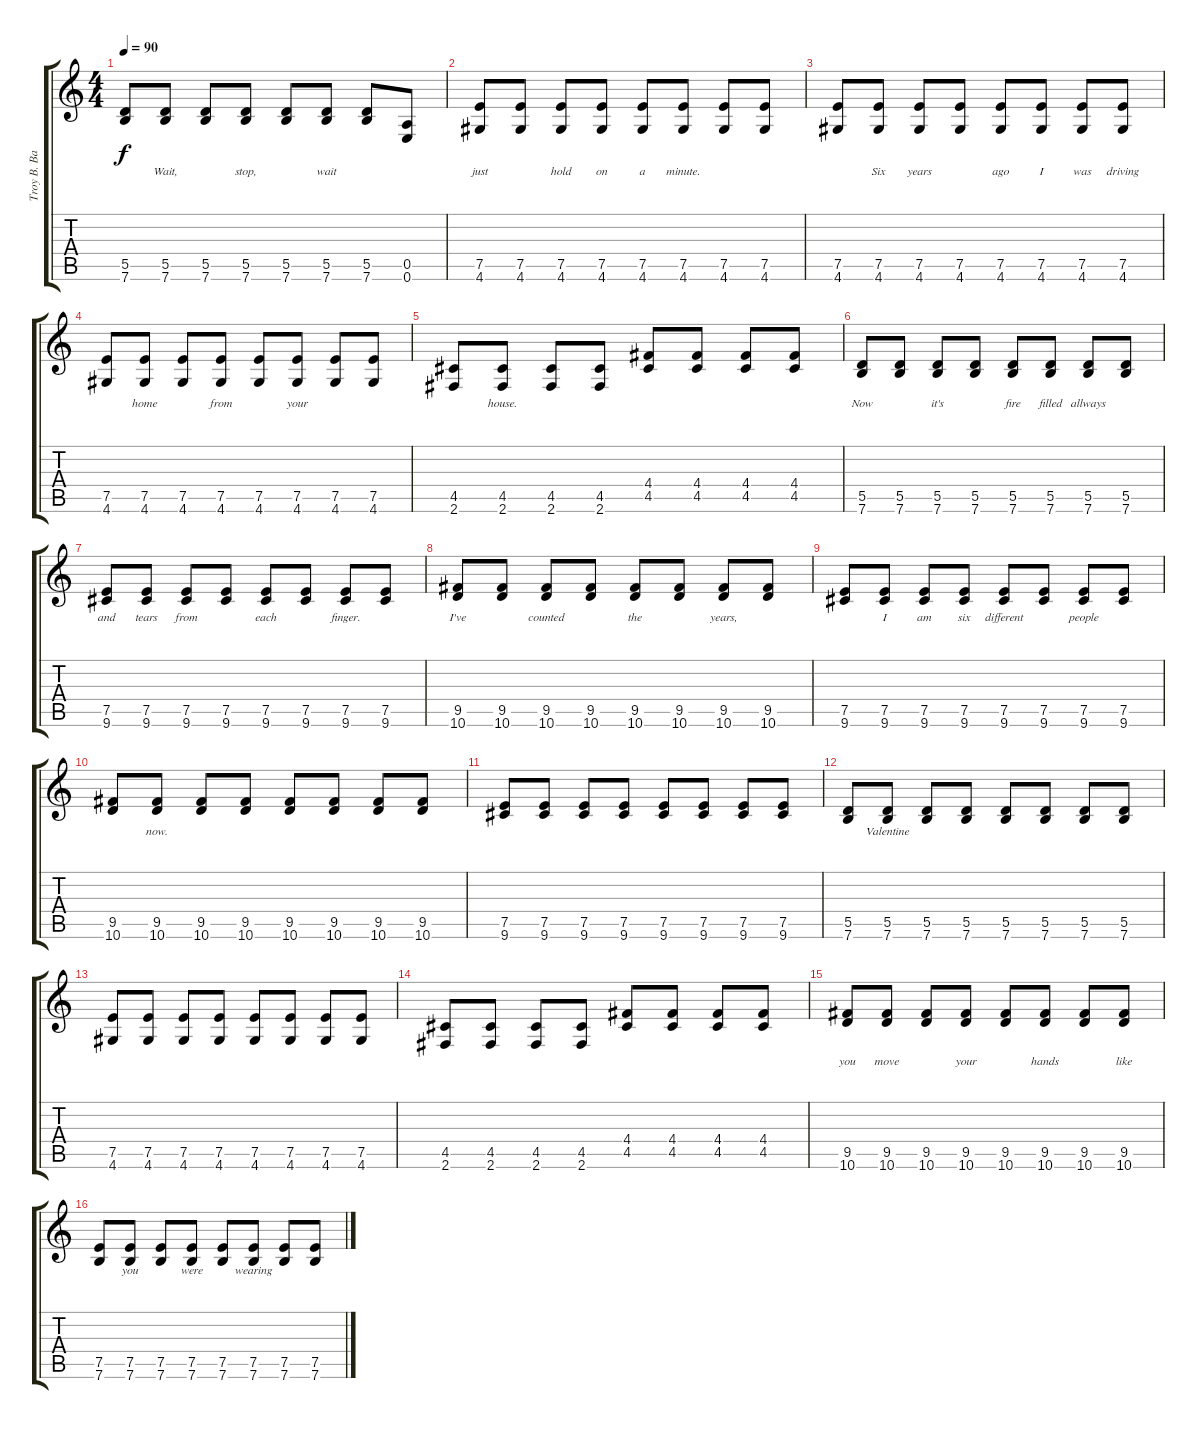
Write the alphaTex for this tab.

\track ("Troy B. Balthazar" "Troy B. Ba") {instrument electricguitarmuted}
\staff {score tabs}
\tuning (E4 B3 G3 D3 A2 E2) {hide}
\ts (4 4)
\tempo 90
\clef g2
\ks c
(5.5 7.6).8{lyrics (0 "") lyrics (1 "") lyrics (2 "") lyrics (3 "") lyrics (4 "") dy f instrument electricguitarmuted} (5.5 7.6).8{lyrics (0 "Wait,") lyrics (1 "") lyrics (2 "") lyrics (3 "") lyrics (4 "")} (5.5 7.6).8{lyrics (0 "") lyrics (1 "") lyrics (2 "") lyrics (3 "") lyrics (4 "")} (5.5 7.6).8{lyrics (0 "stop,") lyrics (1 "") lyrics (2 "") lyrics (3 "") lyrics (4 "")} (5.5 7.6).8{lyrics (0 "") lyrics (1 "") lyrics (2 "") lyrics (3 "") lyrics (4 "")} (5.5 7.6).8{lyrics (0 "wait") lyrics (1 "") lyrics (2 "") lyrics (3 "") lyrics (4 "")} (5.5 7.6).8{lyrics (0 "") lyrics (1 "") lyrics (2 "") lyrics (3 "") lyrics (4 "")} (0.5 0.6).8{lyrics (0 "") lyrics (1 "") lyrics (2 "") lyrics (3 "") lyrics (4 "")} |
(7.5 4.6).8{lyrics (0 "just") lyrics (1 "") lyrics (2 "") lyrics (3 "") lyrics (4 "")} (7.5 4.6).8{lyrics (0 "") lyrics (1 "") lyrics (2 "") lyrics (3 "") lyrics (4 "")} (7.5 4.6).8{lyrics (0 "hold") lyrics (1 "") lyrics (2 "") lyrics (3 "") lyrics (4 "")} (7.5 4.6).8{lyrics (0 "on") lyrics (1 "") lyrics (2 "") lyrics (3 "") lyrics (4 "")} (7.5 4.6).8{lyrics (0 "a") lyrics (1 "") lyrics (2 "") lyrics (3 "") lyrics (4 "")} (7.5 4.6).8{lyrics (0 "minute.") lyrics (1 "") lyrics (2 "") lyrics (3 "") lyrics (4 "")} (7.5 4.6).8{lyrics (0 "") lyrics (1 "") lyrics (2 "") lyrics (3 "") lyrics (4 "")} (7.5 4.6).8{lyrics (0 "") lyrics (1 "") lyrics (2 "") lyrics (3 "") lyrics (4 "")} |
(7.5 4.6).8{lyrics (0 "") lyrics (1 "") lyrics (2 "") lyrics (3 "") lyrics (4 "")} (7.5 4.6).8{lyrics (0 "Six") lyrics (1 "") lyrics (2 "") lyrics (3 "") lyrics (4 "")} (7.5 4.6).8{lyrics (0 "years") lyrics (1 "") lyrics (2 "") lyrics (3 "") lyrics (4 "")} (7.5 4.6).8{lyrics (0 "") lyrics (1 "") lyrics (2 "") lyrics (3 "") lyrics (4 "")} (7.5 4.6).8{lyrics (0 "ago") lyrics (1 "") lyrics (2 "") lyrics (3 "") lyrics (4 "")} (7.5 4.6).8{lyrics (0 "I") lyrics (1 "") lyrics (2 "") lyrics (3 "") lyrics (4 "")} (7.5 4.6).8{lyrics (0 "was") lyrics (1 "") lyrics (2 "") lyrics (3 "") lyrics (4 "")} (7.5 4.6).8{lyrics (0 "driving") lyrics (1 "") lyrics (2 "") lyrics (3 "") lyrics (4 "")} |
(7.5 4.6).8{lyrics (0 "") lyrics (1 "") lyrics (2 "") lyrics (3 "") lyrics (4 "")} (7.5 4.6).8{lyrics (0 "home") lyrics (1 "") lyrics (2 "") lyrics (3 "") lyrics (4 "")} (7.5 4.6).8{lyrics (0 "") lyrics (1 "") lyrics (2 "") lyrics (3 "") lyrics (4 "")} (7.5 4.6).8{lyrics (0 "from") lyrics (1 "") lyrics (2 "") lyrics (3 "") lyrics (4 "")} (7.5 4.6).8{lyrics (0 "") lyrics (1 "") lyrics (2 "") lyrics (3 "") lyrics (4 "")} (7.5 4.6).8{lyrics (0 "your") lyrics (1 "") lyrics (2 "") lyrics (3 "") lyrics (4 "")} (7.5 4.6).8{lyrics (0 "") lyrics (1 "") lyrics (2 "") lyrics (3 "") lyrics (4 "")} (7.5 4.6).8{lyrics (0 "") lyrics (1 "") lyrics (2 "") lyrics (3 "") lyrics (4 "")} |
(4.5 2.6).8{lyrics (0 "") lyrics (1 "") lyrics (2 "") lyrics (3 "") lyrics (4 "")} (4.5 2.6).8{lyrics (0 "house.") lyrics (1 "") lyrics (2 "") lyrics (3 "") lyrics (4 "")} (4.5 2.6).8{lyrics (0 "") lyrics (1 "") lyrics (2 "") lyrics (3 "") lyrics (4 "")} (4.5 2.6).8{lyrics (0 "") lyrics (1 "") lyrics (2 "") lyrics (3 "") lyrics (4 "")} (4.4 4.5).8{lyrics (0 "") lyrics (1 "") lyrics (2 "") lyrics (3 "") lyrics (4 "")} (4.4 4.5).8{lyrics (0 "") lyrics (1 "") lyrics (2 "") lyrics (3 "") lyrics (4 "")} (4.4 4.5).8{lyrics (0 "") lyrics (1 "") lyrics (2 "") lyrics (3 "") lyrics (4 "")} (4.4 4.5).8{lyrics (0 "") lyrics (1 "") lyrics (2 "") lyrics (3 "") lyrics (4 "")} |
(5.5 7.6).8{lyrics (0 "Now") lyrics (1 "") lyrics (2 "") lyrics (3 "") lyrics (4 "")} (5.5 7.6).8{lyrics (0 "") lyrics (1 "") lyrics (2 "") lyrics (3 "") lyrics (4 "")} (5.5 7.6).8{lyrics (0 "it's") lyrics (1 "") lyrics (2 "") lyrics (3 "") lyrics (4 "")} (5.5 7.6).8{lyrics (0 "") lyrics (1 "") lyrics (2 "") lyrics (3 "") lyrics (4 "")} (5.5 7.6).8{lyrics (0 "fire") lyrics (1 "") lyrics (2 "") lyrics (3 "") lyrics (4 "")} (5.5 7.6).8{lyrics (0 "filled") lyrics (1 "") lyrics (2 "") lyrics (3 "") lyrics (4 "")} (5.5 7.6).8{lyrics (0 "allways") lyrics (1 "") lyrics (2 "") lyrics (3 "") lyrics (4 "")} (5.5 7.6).8{lyrics (0 "") lyrics (1 "") lyrics (2 "") lyrics (3 "") lyrics (4 "")} |
(7.5 9.6).8{lyrics (0 "and") lyrics (1 "") lyrics (2 "") lyrics (3 "") lyrics (4 "")} (7.5 9.6).8{lyrics (0 "tears") lyrics (1 "") lyrics (2 "") lyrics (3 "") lyrics (4 "")} (7.5 9.6).8{lyrics (0 "from") lyrics (1 "") lyrics (2 "") lyrics (3 "") lyrics (4 "")} (7.5 9.6).8{lyrics (0 "") lyrics (1 "") lyrics (2 "") lyrics (3 "") lyrics (4 "")} (7.5 9.6).8{lyrics (0 "each") lyrics (1 "") lyrics (2 "") lyrics (3 "") lyrics (4 "")} (7.5 9.6).8{lyrics (0 "") lyrics (1 "") lyrics (2 "") lyrics (3 "") lyrics (4 "")} (7.5 9.6).8{lyrics (0 "finger.") lyrics (1 "") lyrics (2 "") lyrics (3 "") lyrics (4 "")} (7.5 9.6).8{lyrics (0 "") lyrics (1 "") lyrics (2 "") lyrics (3 "") lyrics (4 "")} |
(9.5 10.6).8{lyrics (0 "I've") lyrics (1 "") lyrics (2 "") lyrics (3 "") lyrics (4 "")} (9.5 10.6).8{lyrics (0 "") lyrics (1 "") lyrics (2 "") lyrics (3 "") lyrics (4 "")} (9.5 10.6).8{lyrics (0 "counted") lyrics (1 "") lyrics (2 "") lyrics (3 "") lyrics (4 "")} (9.5 10.6).8{lyrics (0 "") lyrics (1 "") lyrics (2 "") lyrics (3 "") lyrics (4 "")} (9.5 10.6).8{lyrics (0 "the") lyrics (1 "") lyrics (2 "") lyrics (3 "") lyrics (4 "")} (9.5 10.6).8{lyrics (0 "") lyrics (1 "") lyrics (2 "") lyrics (3 "") lyrics (4 "")} (9.5 10.6).8{lyrics (0 "years,") lyrics (1 "") lyrics (2 "") lyrics (3 "") lyrics (4 "")} (9.5 10.6).8{lyrics (0 "") lyrics (1 "") lyrics (2 "") lyrics (3 "") lyrics (4 "")} |
(7.5 9.6).8{lyrics (0 "") lyrics (1 "") lyrics (2 "") lyrics (3 "") lyrics (4 "")} (7.5 9.6).8{lyrics (0 "I") lyrics (1 "") lyrics (2 "") lyrics (3 "") lyrics (4 "")} (7.5 9.6).8{lyrics (0 "am") lyrics (1 "") lyrics (2 "") lyrics (3 "") lyrics (4 "")} (7.5 9.6).8{lyrics (0 "six") lyrics (1 "") lyrics (2 "") lyrics (3 "") lyrics (4 "")} (7.5 9.6).8{lyrics (0 "different") lyrics (1 "") lyrics (2 "") lyrics (3 "") lyrics (4 "")} (7.5 9.6).8{lyrics (0 "") lyrics (1 "") lyrics (2 "") lyrics (3 "") lyrics (4 "")} (7.5 9.6).8{lyrics (0 "people") lyrics (1 "") lyrics (2 "") lyrics (3 "") lyrics (4 "")} (7.5 9.6).8{lyrics (0 "") lyrics (1 "") lyrics (2 "") lyrics (3 "") lyrics (4 "")} |
(9.5 10.6).8{lyrics (0 "") lyrics (1 "") lyrics (2 "") lyrics (3 "") lyrics (4 "")} (9.5 10.6).8{lyrics (0 "now.") lyrics (1 "") lyrics (2 "") lyrics (3 "") lyrics (4 "")} (9.5 10.6).8{lyrics (0 "") lyrics (1 "") lyrics (2 "") lyrics (3 "") lyrics (4 "")} (9.5 10.6).8{lyrics (0 "") lyrics (1 "") lyrics (2 "") lyrics (3 "") lyrics (4 "")} (9.5 10.6).8{lyrics (0 "") lyrics (1 "") lyrics (2 "") lyrics (3 "") lyrics (4 "")} (9.5 10.6).8{lyrics (0 "") lyrics (1 "") lyrics (2 "") lyrics (3 "") lyrics (4 "")} (9.5 10.6).8{lyrics (0 "") lyrics (1 "") lyrics (2 "") lyrics (3 "") lyrics (4 "")} (9.5 10.6).8{lyrics (0 "") lyrics (1 "") lyrics (2 "") lyrics (3 "") lyrics (4 "")} |
(7.5 9.6).8{lyrics (0 "") lyrics (1 "") lyrics (2 "") lyrics (3 "") lyrics (4 "")} (7.5 9.6).8{lyrics (0 "") lyrics (1 "") lyrics (2 "") lyrics (3 "") lyrics (4 "")} (7.5 9.6).8{lyrics (0 "") lyrics (1 "") lyrics (2 "") lyrics (3 "") lyrics (4 "")} (7.5 9.6).8{lyrics (0 "") lyrics (1 "") lyrics (2 "") lyrics (3 "") lyrics (4 "")} (7.5 9.6).8{lyrics (0 "") lyrics (1 "") lyrics (2 "") lyrics (3 "") lyrics (4 "")} (7.5 9.6).8{lyrics (0 "") lyrics (1 "") lyrics (2 "") lyrics (3 "") lyrics (4 "")} (7.5 9.6).8{lyrics (0 "") lyrics (1 "") lyrics (2 "") lyrics (3 "") lyrics (4 "")} (7.5 9.6).8{lyrics (0 "") lyrics (1 "") lyrics (2 "") lyrics (3 "") lyrics (4 "")} |
(5.5 7.6).8{lyrics (0 "") lyrics (1 "") lyrics (2 "") lyrics (3 "") lyrics (4 "")} (5.5 7.6).8{lyrics (0 "Valentine") lyrics (1 "") lyrics (2 "") lyrics (3 "") lyrics (4 "")} (5.5 7.6).8{lyrics (0 "") lyrics (1 "") lyrics (2 "") lyrics (3 "") lyrics (4 "")} (5.5 7.6).8{lyrics (0 "") lyrics (1 "") lyrics (2 "") lyrics (3 "") lyrics (4 "")} (5.5 7.6).8{lyrics (0 "") lyrics (1 "") lyrics (2 "") lyrics (3 "") lyrics (4 "")} (5.5 7.6).8{lyrics (0 "") lyrics (1 "") lyrics (2 "") lyrics (3 "") lyrics (4 "")} (5.5 7.6).8{lyrics (0 "") lyrics (1 "") lyrics (2 "") lyrics (3 "") lyrics (4 "")} (5.5 7.6).8{lyrics (0 "") lyrics (1 "") lyrics (2 "") lyrics (3 "") lyrics (4 "")} |
(7.5 4.6).8{lyrics (0 "") lyrics (1 "") lyrics (2 "") lyrics (3 "") lyrics (4 "")} (7.5 4.6).8{lyrics (0 "") lyrics (1 "") lyrics (2 "") lyrics (3 "") lyrics (4 "")} (7.5 4.6).8{lyrics (0 "") lyrics (1 "") lyrics (2 "") lyrics (3 "") lyrics (4 "")} (7.5 4.6).8{lyrics (0 "") lyrics (1 "") lyrics (2 "") lyrics (3 "") lyrics (4 "")} (7.5 4.6).8{lyrics (0 "") lyrics (1 "") lyrics (2 "") lyrics (3 "") lyrics (4 "")} (7.5 4.6).8{lyrics (0 "") lyrics (1 "") lyrics (2 "") lyrics (3 "") lyrics (4 "")} (7.5 4.6).8{lyrics (0 "") lyrics (1 "") lyrics (2 "") lyrics (3 "") lyrics (4 "")} (7.5 4.6).8{lyrics (0 "") lyrics (1 "") lyrics (2 "") lyrics (3 "") lyrics (4 "")} |
(4.5 2.6).8{lyrics (0 "") lyrics (1 "") lyrics (2 "") lyrics (3 "") lyrics (4 "")} (4.5 2.6).8{lyrics (0 "") lyrics (1 "") lyrics (2 "") lyrics (3 "") lyrics (4 "")} (4.5 2.6).8{lyrics (0 "") lyrics (1 "") lyrics (2 "") lyrics (3 "") lyrics (4 "")} (4.5 2.6).8{lyrics (0 "") lyrics (1 "") lyrics (2 "") lyrics (3 "") lyrics (4 "")} (4.4 4.5).8{lyrics (0 "") lyrics (1 "") lyrics (2 "") lyrics (3 "") lyrics (4 "")} (4.4 4.5).8{lyrics (0 "") lyrics (1 "") lyrics (2 "") lyrics (3 "") lyrics (4 "")} (4.4 4.5).8{lyrics (0 "") lyrics (1 "") lyrics (2 "") lyrics (3 "") lyrics (4 "")} (4.4 4.5).8{lyrics (0 "") lyrics (1 "") lyrics (2 "") lyrics (3 "") lyrics (4 "")} |
(9.5 10.6).8{lyrics (0 "you") lyrics (1 "") lyrics (2 "") lyrics (3 "") lyrics (4 "")} (9.5 10.6).8{lyrics (0 "move") lyrics (1 "") lyrics (2 "") lyrics (3 "") lyrics (4 "")} (9.5 10.6).8{lyrics (0 "") lyrics (1 "") lyrics (2 "") lyrics (3 "") lyrics (4 "")} (9.5 10.6).8{lyrics (0 "your") lyrics (1 "") lyrics (2 "") lyrics (3 "") lyrics (4 "")} (9.5 10.6).8{lyrics (0 "") lyrics (1 "") lyrics (2 "") lyrics (3 "") lyrics (4 "")} (9.5 10.6).8{lyrics (0 "hands") lyrics (1 "") lyrics (2 "") lyrics (3 "") lyrics (4 "")} (9.5 10.6).8{lyrics (0 "") lyrics (1 "") lyrics (2 "") lyrics (3 "") lyrics (4 "")} (9.5 10.6).8{lyrics (0 "like") lyrics (1 "") lyrics (2 "") lyrics (3 "") lyrics (4 "")} |
(7.5 7.6).8{lyrics (0 "") lyrics (1 "") lyrics (2 "") lyrics (3 "") lyrics (4 "")} (7.5 7.6).8{lyrics (0 "you") lyrics (1 "") lyrics (2 "") lyrics (3 "") lyrics (4 "")} (7.5 7.6).8{lyrics (0 "") lyrics (1 "") lyrics (2 "") lyrics (3 "") lyrics (4 "")} (7.5 7.6).8{lyrics (0 "were") lyrics (1 "") lyrics (2 "") lyrics (3 "") lyrics (4 "")} (7.5 7.6).8{lyrics (0 "") lyrics (1 "") lyrics (2 "") lyrics (3 "") lyrics (4 "")} (7.5 7.6).8{lyrics (0 "wearing") lyrics (1 "") lyrics (2 "") lyrics (3 "") lyrics (4 "")} (7.5 7.6).8{lyrics (0 "") lyrics (1 "") lyrics (2 "") lyrics (3 "") lyrics (4 "")} (7.5 7.6).8{lyrics (0 "") lyrics (1 "") lyrics (2 "") lyrics (3 "") lyrics (4 "")}
